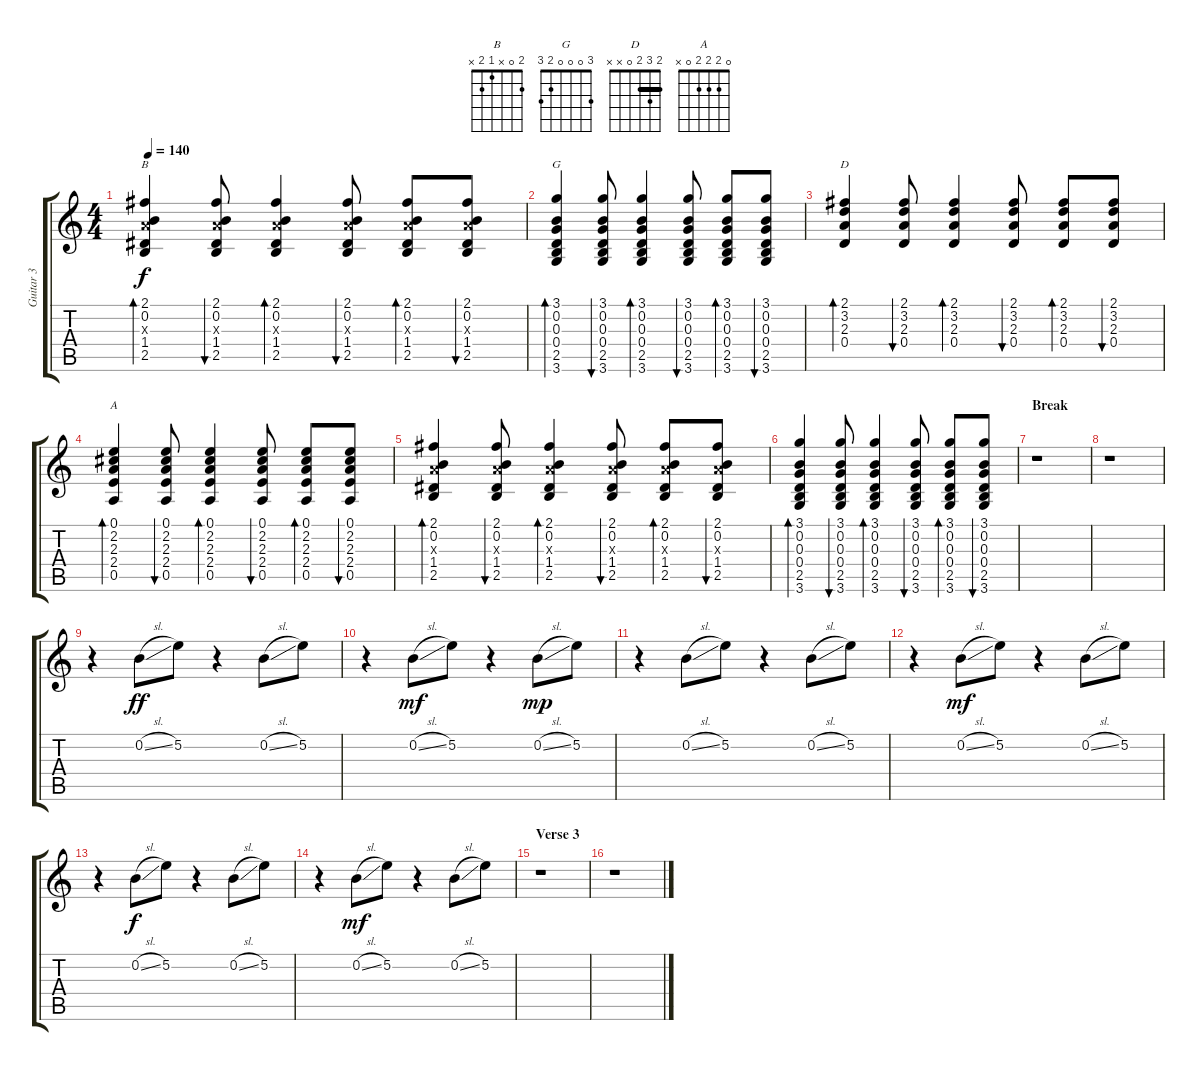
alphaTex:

\track ("Guitar 3" "Guitar 3") {instrument guitarharmonics}
\staff {score tabs}
\tuning (E4 B3 G3 D3 A2 E2) {hide}
\chord ("B" 2 0 x 1 2 x)
\chord ("G" 3 0 0 0 2 3)
\chord ("D" 2 3 2 0 x x) {barre 2}
\chord ("A" 0 2 2 2 0 x)
\ts (4 4)
\tempo 140
\clef g2
\ks c
(2.1 0.2 2.3{x} 1.4 2.5).4{bd 60 ch "B" dy f} (2.1 0.2 2.3{x} 1.4 2.5).8{bu 60} (2.1 0.2 2.3{x} 1.4 2.5).4{bd 60} (2.1 0.2 2.3{x} 1.4 2.5).8{bu 60} (2.1 0.2 2.3{x} 1.4 2.5).8{bd 60} (2.1 0.2 2.3{x} 1.4 2.5).8{bu 60} |
(3.1 0.2 0.3 0.4 2.5 3.6).4{bd 60 ch "G"} (3.1 0.2 0.3 0.4 2.5 3.6).8{bu 60} (3.1 0.2 0.3 0.4 2.5 3.6).4{bd 60} (3.1 0.2 0.3 0.4 2.5 3.6).8{bu 60} (3.1 0.2 0.3 0.4 2.5 3.6).8{bd 60} (3.1 0.2 0.3 0.4 2.5 3.6).8{bu 60} |
(2.1 3.2 2.3 0.4).4{bd 60 ch "D" volume 10 instrument overdrivenguitar} (2.1 3.2 2.3 0.4).8{bu 60} (2.1 3.2 2.3 0.4).4{bd 60} (2.1 3.2 2.3 0.4).8{bu 60} (2.1 3.2 2.3 0.4).8{bd 60} (2.1 3.2 2.3 0.4).8{bu 60} |
(0.1 2.2 2.3 2.4 0.5).4{bd 60 ch "A"} (0.1 2.2 2.3 2.4 0.5).8{bu 60} (0.1 2.2 2.3 2.4 0.5).4{bd 60} (0.1 2.2 2.3 2.4 0.5).8{bu 60} (0.1 2.2 2.3 2.4 0.5).8{bd 60} (0.1 2.2 2.3 2.4 0.5).8{bu 60} |
(2.1 0.2 2.3{x} 1.4 2.5).4{bd 60} (2.1 0.2 2.3{x} 1.4 2.5).8{bu 60} (2.1 0.2 2.3{x} 1.4 2.5).4{bd 60} (2.1 0.2 2.3{x} 1.4 2.5).8{bu 60} (2.1 0.2 2.3{x} 1.4 2.5).8{bd 60} (2.1 0.2 2.3{x} 1.4 2.5).8{bu 60} |
(3.1 0.2 0.3 0.4 2.5 3.6).4{bd 60} (3.1 0.2 0.3 0.4 2.5 3.6).8{bu 60} (3.1 0.2 0.3 0.4 2.5 3.6).4{bd 60} (3.1 0.2 0.3 0.4 2.5 3.6).8{bu 60} (3.1 0.2 0.3 0.4 2.5 3.6).8{bd 60} (3.1 0.2 0.3 0.4 2.5 3.6).8{bu 60} |
\section ("" "Break")
r.1{volume 11 instrument guitarharmonics} |
r.1 |
r.4 0.2{sl}.8{dy ff} 5.2.8 r.4 0.2{sl}.8 5.2.8 |
r.4 0.2{sl}.8{dy mf} 5.2.8 r.4 0.2{sl}.8{dy mp} 5.2.8 |
r.4 0.2{sl}.8 5.2.8 r.4 0.2{sl}.8 5.2.8 |
r.4 0.2{sl}.8{dy mf} 5.2.8 r.4 0.2{sl}.8 5.2.8 |
r.4 0.2{sl}.8{dy f} 5.2.8 r.4 0.2{sl}.8 5.2.8 |
r.4 0.2{sl}.8{dy mf} 5.2.8 r.4 0.2{sl}.8 5.2.8 |
\section ("" "Verse 3")
r.1 |
r.1
